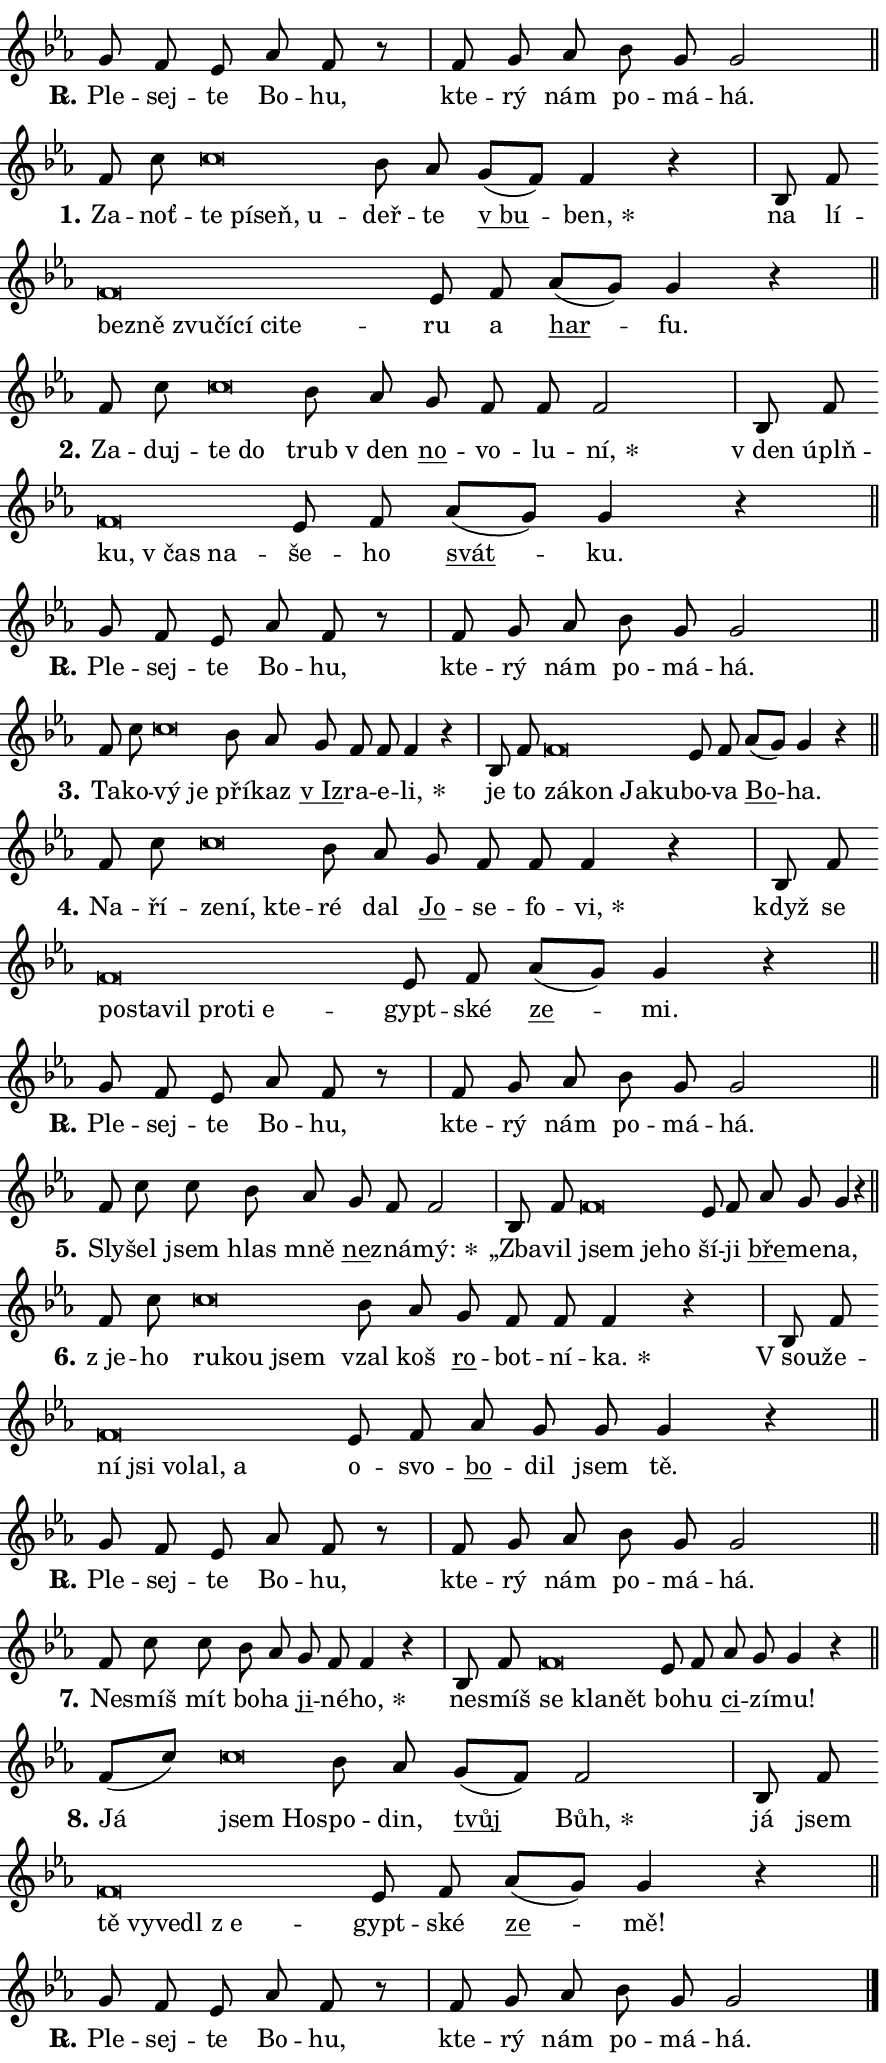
\version "2.24.0"
\header { tagline = "" }
\paper {
  indent = 0\cm
  top-margin = 0\cm
  right-margin = 0.13\cm % to fit lyric hyphens
  bottom-margin = 0\cm
  left-margin = 0\cm
  paper-width = 15\cm
  page-breaking = #ly:one-page-breaking
  system-system-spacing.basic-distance = #11
  score-system-spacing.basic-distance = #11
  ragged-last = ##f
}


%% Author: Thomas Morley
%% https://lists.gnu.org/archive/html/lilypond-user/2020-05/msg00002.html
#(define (line-position grob)
"Returns position of @var[grob} in current system:
   @code{'start}, if at first time-step
   @code{'end}, if at last time-step
   @code{'middle} otherwise
"
  (let* ((col (ly:item-get-column grob))
         (ln (ly:grob-object col 'left-neighbor))
         (rn (ly:grob-object col 'right-neighbor))
         (col-to-check-left (if (ly:grob? ln) ln col))
         (col-to-check-right (if (ly:grob? rn) rn col))
         (break-dir-left
           (and
             (ly:grob-property col-to-check-left 'non-musical #f)
             (ly:item-break-dir col-to-check-left)))
         (break-dir-right
           (and
             (ly:grob-property col-to-check-right 'non-musical #f)
             (ly:item-break-dir col-to-check-right))))
        (cond ((eqv? 1 break-dir-left) 'start)
              ((eqv? -1 break-dir-right) 'end)
              (else 'middle))))

#(define (tranparent-at-line-position vctor)
  (lambda (grob)
  "Relying on @code{line-position} select the relevant enry from @var{vctor}.
Used to determine transparency,"
    (case (line-position grob)
      ((end) (not (vector-ref vctor 0)))
      ((middle) (not (vector-ref vctor 1)))
      ((start) (not (vector-ref vctor 2))))))

noteHeadBreakVisibility =
#(define-music-function (break-visibility)(vector?)
"Makes @code{NoteHead}s transparent relying on @var{break-visibility}"
#{
  \override NoteHead.transparent =
    #(tranparent-at-line-position break-visibility)
#})

#(define delete-ledgers-for-transparent-note-heads
  (lambda (grob)
    "Reads whether a @code{NoteHead} is transparent.
If so this @code{NoteHead} is removed from @code{'note-heads} from
@var{grob}, which is supposed to be @code{LedgerLineSpanner}.
As a result ledgers are not printed for this @code{NoteHead}"
    (let* ((nhds-array (ly:grob-object grob 'note-heads))
           (nhds-list
             (if (ly:grob-array? nhds-array)
                 (ly:grob-array->list nhds-array)
                 '()))
           ;; Relies on the transparent-property being done before
           ;; Staff.LedgerLineSpanner.after-line-breaking is executed.
           ;; This is fragile ...
           (to-keep
             (remove
               (lambda (nhd)
                 (ly:grob-property nhd 'transparent #f))
               nhds-list)))
      ;; TODO find a better method to iterate over grob-arrays, similiar
      ;; to filter/remove etc for lists
      ;; For now rebuilt from scratch
      (set! (ly:grob-object grob 'note-heads)  '())
      (for-each
        (lambda (nhd)
          (ly:pointer-group-interface::add-grob grob 'note-heads nhd))
        to-keep))))

squashNotes = {
  \override NoteHead.X-extent = #'(-0.2 . 0.2)
  \override NoteHead.Y-extent = #'(-0.75 . 0)
  \override NoteHead.stencil =
    #(lambda (grob)
       (let ((pos (ly:grob-property grob 'staff-position)))
         (begin
           (if (< pos -7) (display "ERROR: Lower brevis then expected\n") (display ""))
           (if (<= pos -6) ly:text-interface::print ly:note-head::print))))
}
unSquashNotes = {
  \revert NoteHead.X-extent
  \revert NoteHead.Y-extent
  \revert NoteHead.stencil
}

hideNotes = \noteHeadBreakVisibility #begin-of-line-visible
unHideNotes = \noteHeadBreakVisibility #all-visible

% work-around for resetting accidentals
% https://lilypond.org/doc/v2.23/Documentation/notation/displaying-rhythms#unmetered-music
cadenzaMeasure = {
  \cadenzaOff
  \partial 1024 s1024
  \cadenzaOn
}

#(define-markup-command (accent layout props text) (markup?)
  "Underline accented syllable"
  (interpret-markup layout props
    #{\markup \override #'(offset . 4.3) \underline { #text }#}))

responsum = \markup \concat {
  "R" \hspace #-1.05 \path #0.1 #'((moveto 0 0.07) (lineto 0.9 0.8)) \hspace #0.05 "."
}

spaceSize = #0.6828661417322834 % exact space size for TeX Gyre Schola

\layout {
  \context {
    \Staff
    \remove "Time_signature_engraver"
    \override LedgerLineSpanner.after-line-breaking = #delete-ledgers-for-transparent-note-heads
  }
  \context {
    \Lyrics {
      \override LyricSpace.minimum-distance = \spaceSize
      \override LyricText.font-name = #"TeX Gyre Schola"
      \override LyricText.font-size = 1
      \override StanzaNumber.font-name = #"TeX Gyre Schola Bold"
      \override StanzaNumber.font-size = 1
    }
  }
  \context {
    \Score 
    \override NoteHead.text =
      #(lambda (grob) 
        (let ((pos (ly:grob-property grob 'staff-position)))
          #{\markup {
            \combine
              \halign #-0.55 \raise #(if (= pos -6) 0 0.5) \override #'(thickness . 2) \draw-line #'(3.2 . 0)
              \musicglyph "noteheads.sM1"
          }#}))
  }
}

% magnetic-lyrics.ily
%
%   written by
%     Jean Abou Samra <jean@abou-samra.fr>
%     Werner Lemberg <wl@gnu.org>
%
%   adapted by
%     Jiri Hon <jiri.hon@gmail.com>
%
% Version 2022-Apr-15

% https://www.mail-archive.com/lilypond-user@gnu.org/msg149350.html

#(define (Left_hyphen_pointer_engraver context)
   "Collect syllable-hyphen-syllable occurrences in lyrics and store
them in properties.  This engraver only looks to the left.  For
example, if the lyrics input is @code{foo -- bar}, it does the
following.

@itemize @bullet
@item
Set the @code{text} property of the @code{LyricHyphen} grob between
@q{foo} and @q{bar} to @code{foo}.

@item
Set the @code{left-hyphen} property of the @code{LyricText} grob with
text @q{foo} to the @code{LyricHyphen} grob between @q{foo} and
@q{bar}.
@end itemize

Use this auxiliary engraver in combination with the
@code{lyric-@/text::@/apply-@/magnetic-@/offset!} hook."
   (let ((hyphen #f)
         (text #f))
     (make-engraver
      (acknowledgers
       ((lyric-syllable-interface engraver grob source-engraver)
        (set! text grob)))
      (end-acknowledgers
       ((lyric-hyphen-interface engraver grob source-engraver)
        ;(when (not (grob::has-interface grob 'lyric-space-interface))
          (set! hyphen grob)));)
      ((stop-translation-timestep engraver)
       (when (and text hyphen)
         (ly:grob-set-object! text 'left-hyphen hyphen))
       (set! text #f)
       (set! hyphen #f)))))

#(define (lyric-text::apply-magnetic-offset! grob)
   "If the space between two syllables is less than the value in
property @code{LyricText@/.details@/.squash-threshold}, move the right
syllable to the left so that it gets concatenated with the left
syllable.

Use this function as a hook for
@code{LyricText@/.after-@/line-@/breaking} if the
@code{Left_@/hyphen_@/pointer_@/engraver} is active."
   (let ((hyphen (ly:grob-object grob 'left-hyphen #f)))
     (when hyphen
       (let ((left-text (ly:spanner-bound hyphen LEFT)))
         (when (grob::has-interface left-text 'lyric-syllable-interface)
           (let* ((common (ly:grob-common-refpoint grob left-text X))
                  (this-x-ext (ly:grob-extent grob common X))
                  (left-x-ext
                   (begin
                     ;; Trigger magnetism for left-text.
                     (ly:grob-property left-text 'after-line-breaking)
                     (ly:grob-extent left-text common X)))
                  ;; `delta` is the gap width between two syllables.
                  (delta (- (interval-start this-x-ext)
                            (interval-end left-x-ext)))
                  (details (ly:grob-property grob 'details))
                  (threshold (assoc-get 'squash-threshold details 0.2)))
             (when (< delta threshold)
               (let* (;; We have to manipulate the input text so that
                      ;; ligatures crossing syllable boundaries are not
                      ;; disabled.  For languages based on the Latin
                      ;; script this is essentially a beautification.
                      ;; However, for non-Western scripts it can be a
                      ;; necessity.
                      (lt (ly:grob-property left-text 'text))
                      (rt (ly:grob-property grob 'text))
                      (is-space (grob::has-interface hyphen 'lyric-space-interface))
                      (space (if is-space " " ""))
                      (extra-delta (if is-space spaceSize 0))
                      ;; Append new syllable.
                      (ltrt-space (if (and (string? lt) (string? rt))
                                (string-append lt space rt)
                                (make-concat-markup (list lt space rt))))
                      ;; Right-align `ltrt` to the right side.
                      (ltrt-space-markup (grob-interpret-markup
                               grob
                               (make-translate-markup
                                (cons (interval-length this-x-ext) 0)
                                (make-right-align-markup ltrt-space)))))
                 (begin
                   ;; Don't print `left-text`.
                   (ly:grob-set-property! left-text 'stencil #f)
                   ;; Set text and stencil (which holds all collected
                   ;; syllables so far) and shift it to the left.
                   (ly:grob-set-property! grob 'text ltrt-space)
                   (ly:grob-set-property! grob 'stencil ltrt-space-markup)
                   (ly:grob-translate-axis! grob (- (- delta extra-delta)) X))))))))))


#(define (lyric-hyphen::displace-bounds-first grob)
   ;; Make very sure this callback isn't triggered too early.
   (let ((left (ly:spanner-bound grob LEFT))
         (right (ly:spanner-bound grob RIGHT)))
     (ly:grob-property left 'after-line-breaking)
     (ly:grob-property right 'after-line-breaking)
     (ly:lyric-hyphen::print grob)))

squashThreshold = #0.4

\layout {
  \context {
    \Lyrics
    \consists #Left_hyphen_pointer_engraver
    \override LyricText.after-line-breaking =
      #lyric-text::apply-magnetic-offset!
    \override LyricHyphen.stencil = #lyric-hyphen::displace-bounds-first
    \override LyricText.details.squash-threshold = \squashThreshold
    \override LyricHyphen.minimum-distance = 0
    \override LyricHyphen.minimum-length = \squashThreshold
  }
}

squashText = \override LyricText.details.squash-threshold = 9999
unSquashText = \override LyricText.details.squash-threshold = \squashThreshold

leftText = \override LyricText.self-alignment-X = #LEFT
unLeftText = \revert LyricText.self-alignment-X

starOffset = #(lambda (grob) 
                (let ((x_offset (ly:self-alignment-interface::aligned-on-x-parent grob)))
                  (if (= x_offset 0) 0 (+ x_offset 1.2))))

star = #(define-music-function (syllable)(string?)
"Append star separator at the end of a syllable"
#{
  \once \override LyricText.X-offset = #starOffset
  \lyricmode { \markup {
    #syllable
    \override #'((font-name . "TeX Gyre Schola Bold")) \hspace #0.2 \lower #0.65 \larger "*"
  } }
#})

starAccent = #(define-music-function (syllable)(string?)
"Append star separator at the end of a syllable and make accent"
#{
  \once \override LyricText.X-offset = #starOffset
  \lyricmode { \markup {
    \accent #syllable
    \override #'((font-name . "TeX Gyre Schola Bold")) \hspace #0.2 \lower #0.65 \larger "*"
  } }
#})

breath = #(define-music-function (syllable)(string?)
"Append breathing indicator at the end of a syllable"
#{
  \lyricmode { \markup { #syllable "+" } }
#})

optionalBreath = #(define-music-function (syllable)(string?)
"Append optional breathing indicator at the end of a syllable"
#{
  \lyricmode { \markup { #syllable "(+)" } }
#})


\score {
    <<
        \new Voice = "melody" { \cadenzaOn \key es \major \relative { g'8 f es as f r \cadenzaMeasure \bar "|" f g as \bar "" bes g g2 \cadenzaMeasure \bar "||" \break } }
        \new Lyrics \lyricsto "melody" { \lyricmode { \set stanza = \responsum
Ple -- sej -- te Bo -- hu, kte -- rý nám po -- má -- há. } }
    >>
    \layout {}
}

\score {
    <<
        \new Voice = "melody" { \cadenzaOn \key es \major \relative { f'8 c' \bar "" \squashNotes c\breve*1/16 \hideNotes \breve*1/16 \bar "" \breve*1/16 \breve*1/16 \bar "" \unHideNotes \unSquashNotes bes8 as \bar "" g[( f)] f4 r \cadenzaMeasure \bar "|" bes,8 f' \bar "" \squashNotes f\breve*1/16 \hideNotes \breve*1/16 \bar "" \breve*1/16 \bar "" \breve*1/16 \bar "" \breve*1/16 \bar "" \breve*1/16 \breve*1/16 \bar "" \unHideNotes \unSquashNotes es8 f \bar "" as[( g)] g4 r \cadenzaMeasure \bar "||" \break } }
        \new Lyrics \lyricsto "melody" { \lyricmode { \set stanza = "1."
Za -- noť -- \leftText te \squashText pí -- seň, u -- \unLeftText \unSquashText deř -- te \markup \accent "v bu" -- \star ben, na lí -- \leftText bez -- \squashText ně zvu -- čí -- cí ci -- te -- \unLeftText \unSquashText ru a \markup \accent har -- fu. } }
    >>
    \layout {}
}

\score {
    <<
        \new Voice = "melody" { \cadenzaOn \key es \major \relative { f'8 c' \bar "" \squashNotes c\breve*1/16 \hideNotes \breve*1/16 \bar "" \unHideNotes \unSquashNotes bes8 as \bar "" g f f f2 \cadenzaMeasure \bar "|" bes,8 f' \bar "" \squashNotes f\breve*1/16 \hideNotes \breve*1/16 \breve*1/16 \bar "" \unHideNotes \unSquashNotes es8 f \bar "" as[( g)] g4 r \cadenzaMeasure \bar "||" \break } }
        \new Lyrics \lyricsto "melody" { \lyricmode { \set stanza = "2."
Za -- duj -- \leftText te \squashText do \unLeftText \unSquashText trub "v den" \markup \accent no -- vo -- lu -- \star ní, "v den" úplň -- \leftText ku, \squashText "v čas" na -- \unLeftText \unSquashText še -- ho \markup \accent svát -- ku. } }
    >>
    \layout {}
}

\score {
    <<
        \new Voice = "melody" { \cadenzaOn \key es \major \relative { g'8 f es as f r \cadenzaMeasure \bar "|" f g as \bar "" bes g g2 \cadenzaMeasure \bar "||" \break } }
        \new Lyrics \lyricsto "melody" { \lyricmode { \set stanza = \responsum
Ple -- sej -- te Bo -- hu, kte -- rý nám po -- má -- há. } }
    >>
    \layout {}
}

\score {
    <<
        \new Voice = "melody" { \cadenzaOn \key es \major \relative { f'8 c' \bar "" \squashNotes c\breve*1/16 \hideNotes \breve*1/16 \bar "" \unHideNotes \unSquashNotes bes8 as \bar "" g f f f4 r \cadenzaMeasure \bar "|" bes,8 f' \bar "" \squashNotes f\breve*1/16 \hideNotes \breve*1/16 \bar "" \breve*1/16 \breve*1/16 \bar "" \unHideNotes \unSquashNotes es8 f \bar "" as[( g)] g4 r \cadenzaMeasure \bar "||" \break } }
        \new Lyrics \lyricsto "melody" { \lyricmode { \set stanza = "3."
Ta -- ko -- \leftText vý \squashText je \unLeftText \unSquashText pří -- kaz \markup \accent "v Iz" -- ra -- e -- \star li, je to \leftText zá -- \squashText kon Ja -- ku -- \unLeftText \unSquashText bo -- va \markup \accent Bo -- ha. } }
    >>
    \layout {}
}

\score {
    <<
        \new Voice = "melody" { \cadenzaOn \key es \major \relative { f'8 c' \bar "" \squashNotes c\breve*1/16 \hideNotes \breve*1/16 \breve*1/16 \bar "" \unHideNotes \unSquashNotes bes8 as \bar "" g f f f4 r \cadenzaMeasure \bar "|" bes,8 f' \bar "" \squashNotes f\breve*1/16 \hideNotes \breve*1/16 \bar "" \breve*1/16 \bar "" \breve*1/16 \bar "" \breve*1/16 \breve*1/16 \bar "" \unHideNotes \unSquashNotes es8 f \bar "" as[( g)] g4 r \cadenzaMeasure \bar "||" \break } }
        \new Lyrics \lyricsto "melody" { \lyricmode { \set stanza = "4."
Na -- ří -- \leftText ze -- \squashText ní, kte -- \unLeftText \unSquashText ré dal \markup \accent Jo -- se -- fo -- \star vi, když se \leftText po -- \squashText sta -- vil pro -- ti e -- \unLeftText \unSquashText gypt -- ské \markup \accent ze -- mi. } }
    >>
    \layout {}
}

\score {
    <<
        \new Voice = "melody" { \cadenzaOn \key es \major \relative { g'8 f es as f r \cadenzaMeasure \bar "|" f g as \bar "" bes g g2 \cadenzaMeasure \bar "||" \break } }
        \new Lyrics \lyricsto "melody" { \lyricmode { \set stanza = \responsum
Ple -- sej -- te Bo -- hu, kte -- rý nám po -- má -- há. } }
    >>
    \layout {}
}

\score {
    <<
        \new Voice = "melody" { \cadenzaOn \key es \major \relative { f'8 c' \bar "" c bes8 as \bar "" g f f2 \cadenzaMeasure \bar "|" bes,8 f' \bar "" \squashNotes f\breve*1/16 \hideNotes \breve*1/16 \breve*1/16 \bar "" \unHideNotes \unSquashNotes es8 f \bar "" as g g4 r \cadenzaMeasure \bar "||" \break } }
        \new Lyrics \lyricsto "melody" { \lyricmode { \set stanza = "5."
Sly -- šel jsem hlas mně \markup \accent ne -- zná -- \star mý: „Zba -- vil \leftText jsem \squashText je -- ho \unLeftText \unSquashText ší -- ji \markup \accent bře -- me -- na, } }
    >>
    \layout {}
}

\score {
    <<
        \new Voice = "melody" { \cadenzaOn \key es \major \relative { f'8 c' \bar "" \squashNotes c\breve*1/16 \hideNotes \breve*1/16 \breve*1/16 \bar "" \unHideNotes \unSquashNotes bes8 as \bar "" g f f f4 r \cadenzaMeasure \bar "|" bes,8 f' \bar "" \squashNotes f\breve*1/16 \hideNotes \breve*1/16 \bar "" \breve*1/16 \bar "" \breve*1/16 \breve*1/16 \bar "" \unHideNotes \unSquashNotes es8 f \bar "" as g g g4 r \cadenzaMeasure \bar "||" \break } }
        \new Lyrics \lyricsto "melody" { \lyricmode { \set stanza = "6."
"z je" -- ho \leftText ru -- \squashText kou jsem \unLeftText \unSquashText vzal koš \markup \accent ro -- bot -- ní -- \star ka. "V sou" -- že -- \leftText ní \squashText jsi vo -- lal, a \unLeftText \unSquashText o -- svo -- \markup \accent bo -- dil jsem tě. } }
    >>
    \layout {}
}

\score {
    <<
        \new Voice = "melody" { \cadenzaOn \key es \major \relative { g'8 f es as f r \cadenzaMeasure \bar "|" f g as \bar "" bes g g2 \cadenzaMeasure \bar "||" \break } }
        \new Lyrics \lyricsto "melody" { \lyricmode { \set stanza = \responsum
Ple -- sej -- te Bo -- hu, kte -- rý nám po -- má -- há. } }
    >>
    \layout {}
}

\score {
    <<
        \new Voice = "melody" { \cadenzaOn \key es \major \relative { f'8 c' \bar "" c bes8 as \bar "" g f f4 r \cadenzaMeasure \bar "|" bes,8 f' \bar "" \squashNotes f\breve*1/16 \hideNotes \breve*1/16 \breve*1/16 \bar "" \unHideNotes \unSquashNotes es8 f \bar "" as g g4 r \cadenzaMeasure \bar "||" \break } }
        \new Lyrics \lyricsto "melody" { \lyricmode { \set stanza = "7."
Ne -- smíš mít bo -- ha \markup \accent ji -- né -- \star ho, ne -- smíš \leftText se \squashText kla -- nět \unLeftText \unSquashText bo -- hu \markup \accent ci -- zí -- mu! } }
    >>
    \layout {}
}

\score {
    <<
        \new Voice = "melody" { \cadenzaOn \key es \major \relative { f'8[( c')] \bar "" \squashNotes c\breve*1/16 \hideNotes \breve*1/16 \bar "" \unHideNotes \unSquashNotes bes8 as \bar "" g[( f)] f2 \cadenzaMeasure \bar "|" bes,8 f' \bar "" \squashNotes f\breve*1/16 \hideNotes \breve*1/16 \bar "" \breve*1/16 \bar "" \breve*1/16 \breve*1/16 \bar "" \unHideNotes \unSquashNotes es8 f \bar "" as[( g)] g4 r \cadenzaMeasure \bar "||" \break } }
        \new Lyrics \lyricsto "melody" { \lyricmode { \set stanza = "8."
Já \leftText jsem \squashText Ho -- \unLeftText \unSquashText spo -- din, \markup \accent tvůj \star Bůh, já jsem \leftText tě \squashText vy -- ve -- dl "z e" -- \unLeftText \unSquashText gypt -- ské \markup \accent ze -- mě! } }
    >>
    \layout {}
}

\score {
    <<
        \new Voice = "melody" { \cadenzaOn \key es \major \relative { g'8 f es as f r \cadenzaMeasure \bar "|" f g as \bar "" bes g g2 \cadenzaMeasure \bar "||" \break } \bar "|." }
        \new Lyrics \lyricsto "melody" { \lyricmode { \set stanza = \responsum
Ple -- sej -- te Bo -- hu, kte -- rý nám po -- má -- há. } }
    >>
    \layout {}
}
